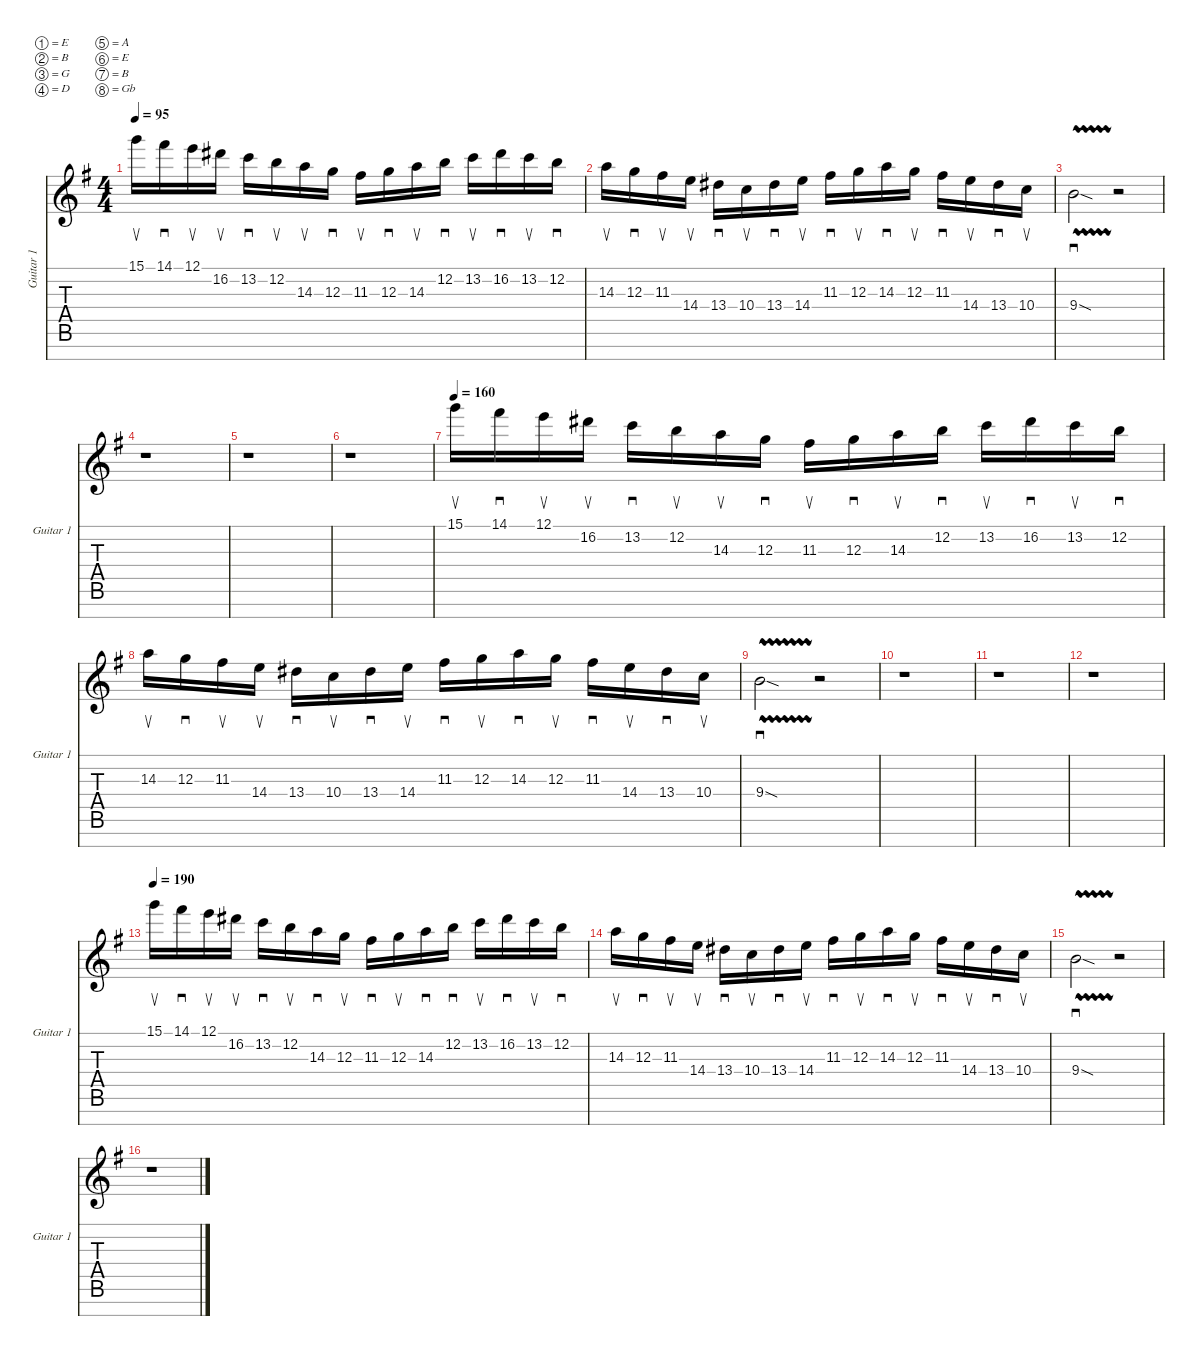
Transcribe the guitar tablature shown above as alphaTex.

\defaultSystemsLayout 4
\hideDynamics
\bracketExtendMode nobrackets
\singleTrackTrackNamePolicy allsystems
\multiTrackTrackNamePolicy allsystems
\firstSystemTrackNameMode fullname
\otherSystemsTrackNameMode fullname
\otherSystemsTrackNameOrientation horizontal
\track ("Guitar 1" "od.guit.") {defaultSystemsLayout 2 instrument overdrivenguitar}
\staff {score tabs}
\tuning (E4 B3 G3 D3 A2 E2 B1 Gb1)
\ts (4 4)
\tempo 95
\clef g2
\scale
1.05057
\ks eminor
15.1{acc forcenatural}.16{su dy mf instrument overdrivenguitar beam Down} 14.1{acc #}.16{sd beam Down} 12.1{acc forcenatural}.16{su beam Down} 16.2{acc #}.16{su beam Down} 13.2{acc forcenatural}.16{sd beam Down} 12.2{acc forcenatural}.16{su beam Down} 14.3{acc forcenatural}.16{su beam Down} 12.3{acc forcenatural}.16{sd beam Down} 11.3{acc #}.16{su beam Down} 12.3{acc forcenatural}.16{sd beam Down} 14.3{acc forcenatural}.16{su beam Down} 12.2{acc forcenatural}.16{sd beam Down} 13.2{acc forcenatural}.16{su beam Down} 16.2{acc #}.16{sd beam Down} 13.2{acc forcenatural}.16{su beam Down} 12.2{acc forcenatural}.16{sd beam Down} |
\scale
0.949433 14.3{acc forcenatural}.16{su beam Down} 12.3{acc forcenatural}.16{sd beam Down} 11.3{acc #}.16{su beam Down} 14.4{acc forcenatural}.16{su beam Down} 13.4{acc #}.16{sd beam Down} 10.4{acc forcenatural}.16{su beam Down} 13.4{acc #}.16{sd beam Down} 14.4{acc forcenatural}.16{su beam Down} 11.3{acc #}.16{sd beam Down} 12.3{acc forcenatural}.16{su beam Down} 14.3{acc forcenatural}.16{sd beam Down} 12.3{acc forcenatural}.16{su beam Down} 11.3{acc #}.16{sd beam Down} 14.4{acc forcenatural}.16{su beam Down} 13.4{acc #}.16{sd beam Down} 10.4{acc forcenatural}.16{su beam Down} |
\scale
1.02254 9.4{vw sod acc forcenatural}.2{sd beam Down} r.2{beam Down} |
\scale
0.977463 r.1{beam Down} |
\scale
1.03833 r.1{beam Down} |
\scale
0.961674 r.1{beam Down} |
\tempo 160
\scale
1.03043 15.1{acc forcenatural}.16{su beam Down} 14.1{acc #}.16{sd beam Down} 12.1{acc forcenatural}.16{su beam Down} 16.2{acc #}.16{su beam Down} 13.2{acc forcenatural}.16{sd beam Down} 12.2{acc forcenatural}.16{su beam Down} 14.3{acc forcenatural}.16{su beam Down} 12.3{acc forcenatural}.16{sd beam Down} 11.3{acc #}.16{su beam Down} 12.3{acc forcenatural}.16{sd beam Down} 14.3{acc forcenatural}.16{su beam Down} 12.2{acc forcenatural}.16{sd beam Down} 13.2{acc forcenatural}.16{su beam Down} 16.2{acc #}.16{sd beam Down} 13.2{acc forcenatural}.16{su beam Down} 12.2{acc forcenatural}.16{sd beam Down} |
\scale
0.969568 14.3{acc forcenatural}.16{su beam Down} 12.3{acc forcenatural}.16{sd beam Down} 11.3{acc #}.16{su beam Down} 14.4{acc forcenatural}.16{su beam Down} 13.4{acc #}.16{sd beam Down} 10.4{acc forcenatural}.16{su beam Down} 13.4{acc #}.16{sd beam Down} 14.4{acc forcenatural}.16{su beam Down} 11.3{acc #}.16{sd beam Down} 12.3{acc forcenatural}.16{su beam Down} 14.3{acc forcenatural}.16{sd beam Down} 12.3{acc forcenatural}.16{su beam Down} 11.3{acc #}.16{sd beam Down} 14.4{acc forcenatural}.16{su beam Down} 13.4{acc #}.16{sd beam Down} 10.4{acc forcenatural}.16{su beam Down} |
\scale
1.03043 9.4{vw sod acc forcenatural}.2{sd beam Down} r.2{beam Down} |
\scale
0.969568 r.1{beam Down} |
\scale
1.03043 r.1{beam Down} |
\scale
0.969568 r.1{beam Down} |
\tempo 190
\scale
1.03043 15.1{acc forcenatural}.16{su beam Down} 14.1{acc #}.16{sd beam Down} 12.1{acc forcenatural}.16{su beam Down} 16.2{acc #}.16{su beam Down} 13.2{acc forcenatural}.16{sd beam Down} 12.2{acc forcenatural}.16{su beam Down} 14.3{acc forcenatural}.16{sd beam Down} 12.3{acc forcenatural}.16{su beam Down} 11.3{acc #}.16{sd beam Down} 12.3{acc forcenatural}.16{su beam Down} 14.3{acc forcenatural}.16{sd beam Down} 12.2{acc forcenatural}.16{sd beam Down} 13.2{acc forcenatural}.16{su beam Down} 16.2{acc #}.16{sd beam Down} 13.2{acc forcenatural}.16{su beam Down} 12.2{acc forcenatural}.16{sd beam Down} |
\scale
0.969568 14.3{acc forcenatural}.16{su beam Down} 12.3{acc forcenatural}.16{sd beam Down} 11.3{acc #}.16{su beam Down} 14.4{acc forcenatural}.16{su beam Down} 13.4{acc #}.16{sd beam Down} 10.4{acc forcenatural}.16{su beam Down} 13.4{acc #}.16{sd beam Down} 14.4{acc forcenatural}.16{su beam Down} 11.3{acc #}.16{sd beam Down} 12.3{acc forcenatural}.16{su beam Down} 14.3{acc forcenatural}.16{sd beam Down} 12.3{acc forcenatural}.16{su beam Down} 11.3{acc #}.16{sd beam Down} 14.4{acc forcenatural}.16{su beam Down} 13.4{acc #}.16{sd beam Down} 10.4{acc forcenatural}.16{su beam Down} |
\scale
1.03043 9.4{vw sod acc forcenatural}.2{sd beam Down} r.2{beam Down} |
\scale
0.969568 r.1{beam Down}
